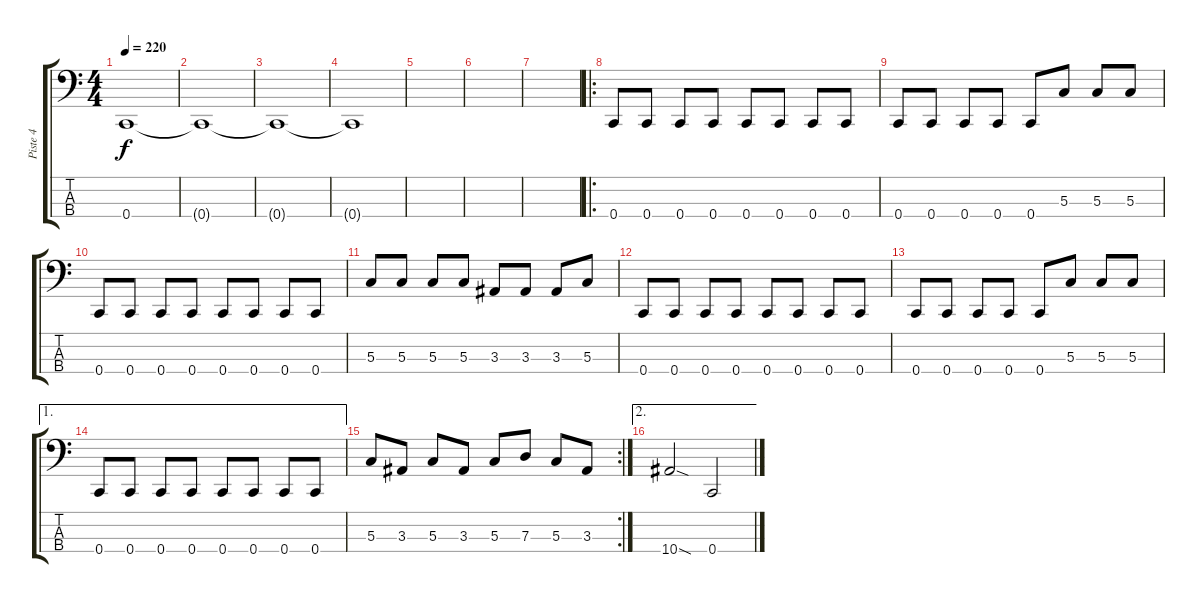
\track ("Piste 4" "Piste 4") {instrument electricbassfinger}
\staff {score tabs}
\tuning (F2 C2 G1 C1) {hide}
\ts (4 4)
\tempo 220
\clef f4
\ks c
0.4{t}.1{dy f} |
0.4{t}.1 |
0.4{t}.1 |
0.4{t}.1 |
|
|
|
\ro
0.4.8 0.4.8 0.4.8 0.4.8 0.4.8 0.4.8 0.4.8 0.4.8 |
0.4.8 0.4.8 0.4.8 0.4.8 0.4.8 5.3.8 5.3.8 5.3.8 |
0.4.8 0.4.8 0.4.8 0.4.8 0.4.8 0.4.8 0.4.8 0.4.8 |
5.3.8 5.3.8 5.3.8 5.3.8 3.3.8 3.3.8 3.3.8 5.3.8 |
0.4.8 0.4.8 0.4.8 0.4.8 0.4.8 0.4.8 0.4.8 0.4.8 |
0.4.8 0.4.8 0.4.8 0.4.8 0.4.8 5.3.8 5.3.8 5.3.8 |
\ae 1
0.4.8 0.4.8 0.4.8 0.4.8 0.4.8 0.4.8 0.4.8 0.4.8 |
\rc 2
5.3.8 3.3.8 5.3.8 3.3.8 5.3.8 7.3.8 5.3.8 3.3.8 |
\ae 2
10.4{sod}.2 0.4.2
